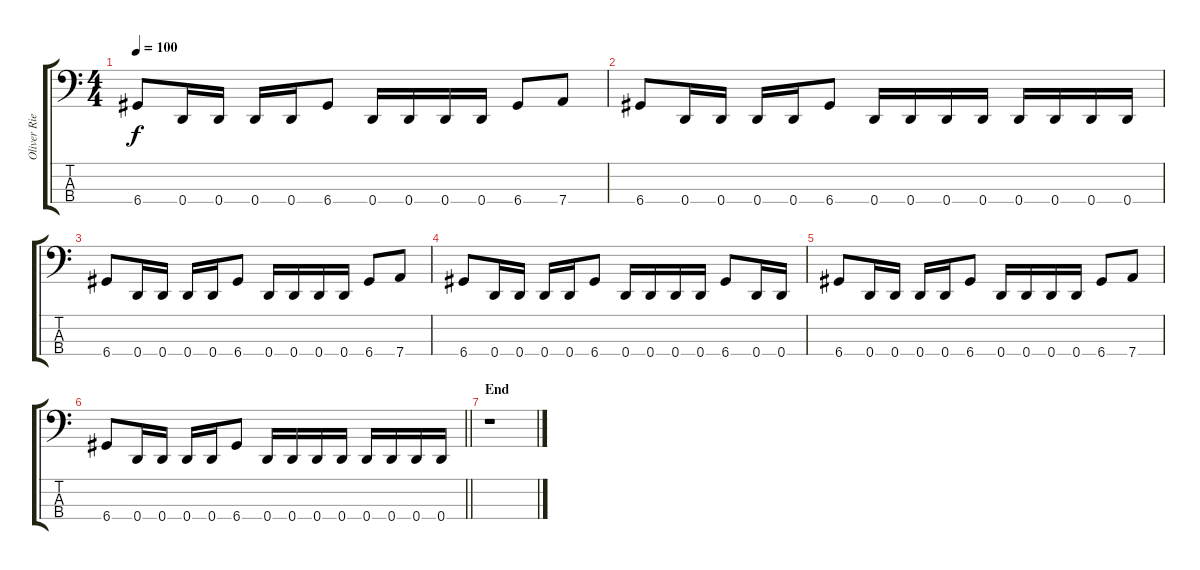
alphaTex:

\track ("Oliver Riedel" "Oliver Rie") {instrument electricbassfinger}
\staff {score tabs}
\tuning (G2 D2 A1 D1) {hide}
\ts (4 4)
\tempo 100
\clef f4
\ks c
6.4.8{dy f} 0.4.16 0.4.16 0.4.16 0.4.16 6.4.8 0.4.16 0.4.16 0.4.16 0.4.16 6.4.8 7.4.8 |
6.4.8 0.4.16 0.4.16 0.4.16 0.4.16 6.4.8 0.4.16 0.4.16 0.4.16 0.4.16 0.4.16 0.4.16 0.4.16 0.4.16 |
6.4.8 0.4.16 0.4.16 0.4.16 0.4.16 6.4.8 0.4.16 0.4.16 0.4.16 0.4.16 6.4.8 7.4.8 |
6.4.8 0.4.16 0.4.16 0.4.16 0.4.16 6.4.8 0.4.16 0.4.16 0.4.16 0.4.16 6.4.8 0.4.16 0.4.16 |
6.4.8 0.4.16 0.4.16 0.4.16 0.4.16 6.4.8 0.4.16 0.4.16 0.4.16 0.4.16 6.4.8 7.4.8 |
\barLineRight lightlight
6.4.8 0.4.16 0.4.16 0.4.16 0.4.16 6.4.8 0.4.16 0.4.16 0.4.16 0.4.16 0.4.16 0.4.16 0.4.16 0.4.16 |
\section ("" "End")
r.1
